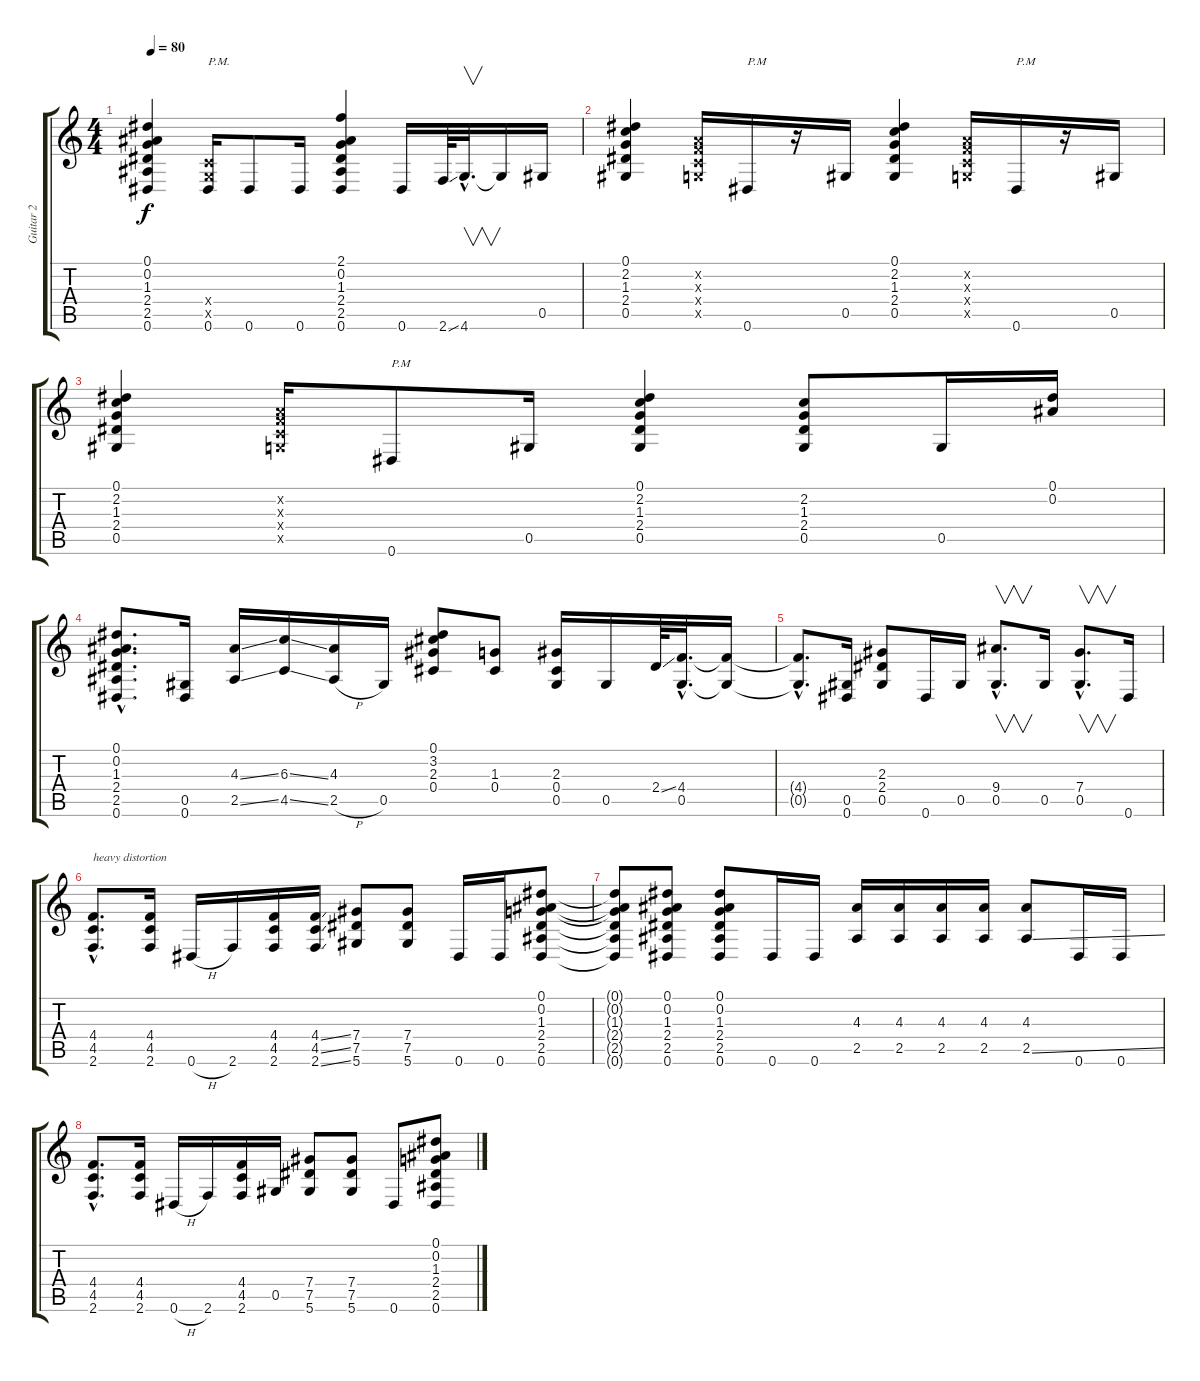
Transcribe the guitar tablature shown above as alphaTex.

\track ("Guitar 2" "Guitar 2") {instrument overdrivenguitar}
\staff {score tabs}
\tuning (Eb4 Bb3 Gb3 Db3 Ab2 Eb2) {hide}
\ts (4 4)
\tempo 80
\clef g2
\ks c
(0.1 0.2 1.3 2.4 2.5 0.6).4{dy f} (-1.4{x} -1.5{x} 0.6).16{txt "P.M."} 0.6.8 0.6.16 (2.1 0.2 1.3 2.4 2.5 0.6).4 0.6.16 2.6{ss}.64 4.6{hac}.32{v d} 4.6{t}.16 0.5.16 |
(0.1 2.2 1.3 2.4 0.5).4 (-1.2{x} -1.3{x} -1.4{x} -1.5{x}).16 0.6.16{txt "P.M"} r.16 0.5.16 (0.1 2.2 1.3 2.4 0.5).4 (-1.2{x} -1.3{x} -1.4{x} -1.5{x}).16 0.6.16{txt "P.M"} r.16 0.5.16 |
(0.1 2.2 1.3 2.4 0.5).4 (-1.2{x} -1.3{x} -1.4{x} -1.5{x}).16 0.6.8{txt "P.M"} 0.5.16 (0.1 2.2 1.3 2.4 0.5).4 (2.2 1.3 2.4 0.5).8 0.5.16 (0.1 0.2).16 |
(0.1{hac} 0.2{hac} 1.3{hac} 2.4{hac} 2.5{hac} 0.6{hac}).8{d} (0.5 0.6).16 (4.3{ss} 2.5{ss}).16 (6.3{ss} 4.5{ss}).16 (4.3 2.5{h}).16 0.5.16 (0.1 3.2 2.3 0.4).8 (1.3 0.4).8 (2.3 0.4 0.5).16 0.5.16 2.4{ss}.64 (4.4{hac} 0.5{hac}).32{d} (4.4{t} 0.5{t}).16 |
(4.4{hac t} 0.5{hac t}).8{d} (0.5 0.6).16 (2.3 2.4 0.5).8 0.6.16 0.5.16 (9.4{hac} 0.5{hac}).8{v d} 0.5.16 (7.4{hac} 0.5{hac}).8{v d} 0.6.16 |
(4.4{hac} 4.5{hac} 2.6{hac}).8{d txt "heavy distortion"} (4.4 4.5 2.6).16 0.6{h}.16 2.6.16 (4.4 4.5 2.6).16 (4.4{ss} 4.5{ss} 2.6{ss}).16 (7.4 7.5 5.6).8 (7.4 7.5 5.6).8 0.6.16 0.6.16 (0.1 0.2 1.3 2.4 2.5 0.6).8 |
(0.1{t} 0.2{t} 1.3{t} 2.4{t} 2.5{t} 0.6{t}).8 (0.1 0.2 1.3 2.4 2.5 0.6).8 (0.1 0.2 1.3 2.4 2.5 0.6).8 0.6.16 0.6.16 (4.3 2.5).16 (4.3 2.5).16 (4.3 2.5).16 (4.3 2.5).16 (4.3 2.5{ss}).8 0.6.16 0.6.16 |
(4.4{hac} 4.5{hac} 2.6{hac}).8{d} (4.4 4.5 2.6).16 0.6{h}.16 2.6.16 (4.4 4.5 2.6).16 0.5.16 (7.4 7.5 5.6).8 (7.4 7.5 5.6).8 0.6.8 (0.1 0.2 1.3 2.4 2.5 0.6).8
